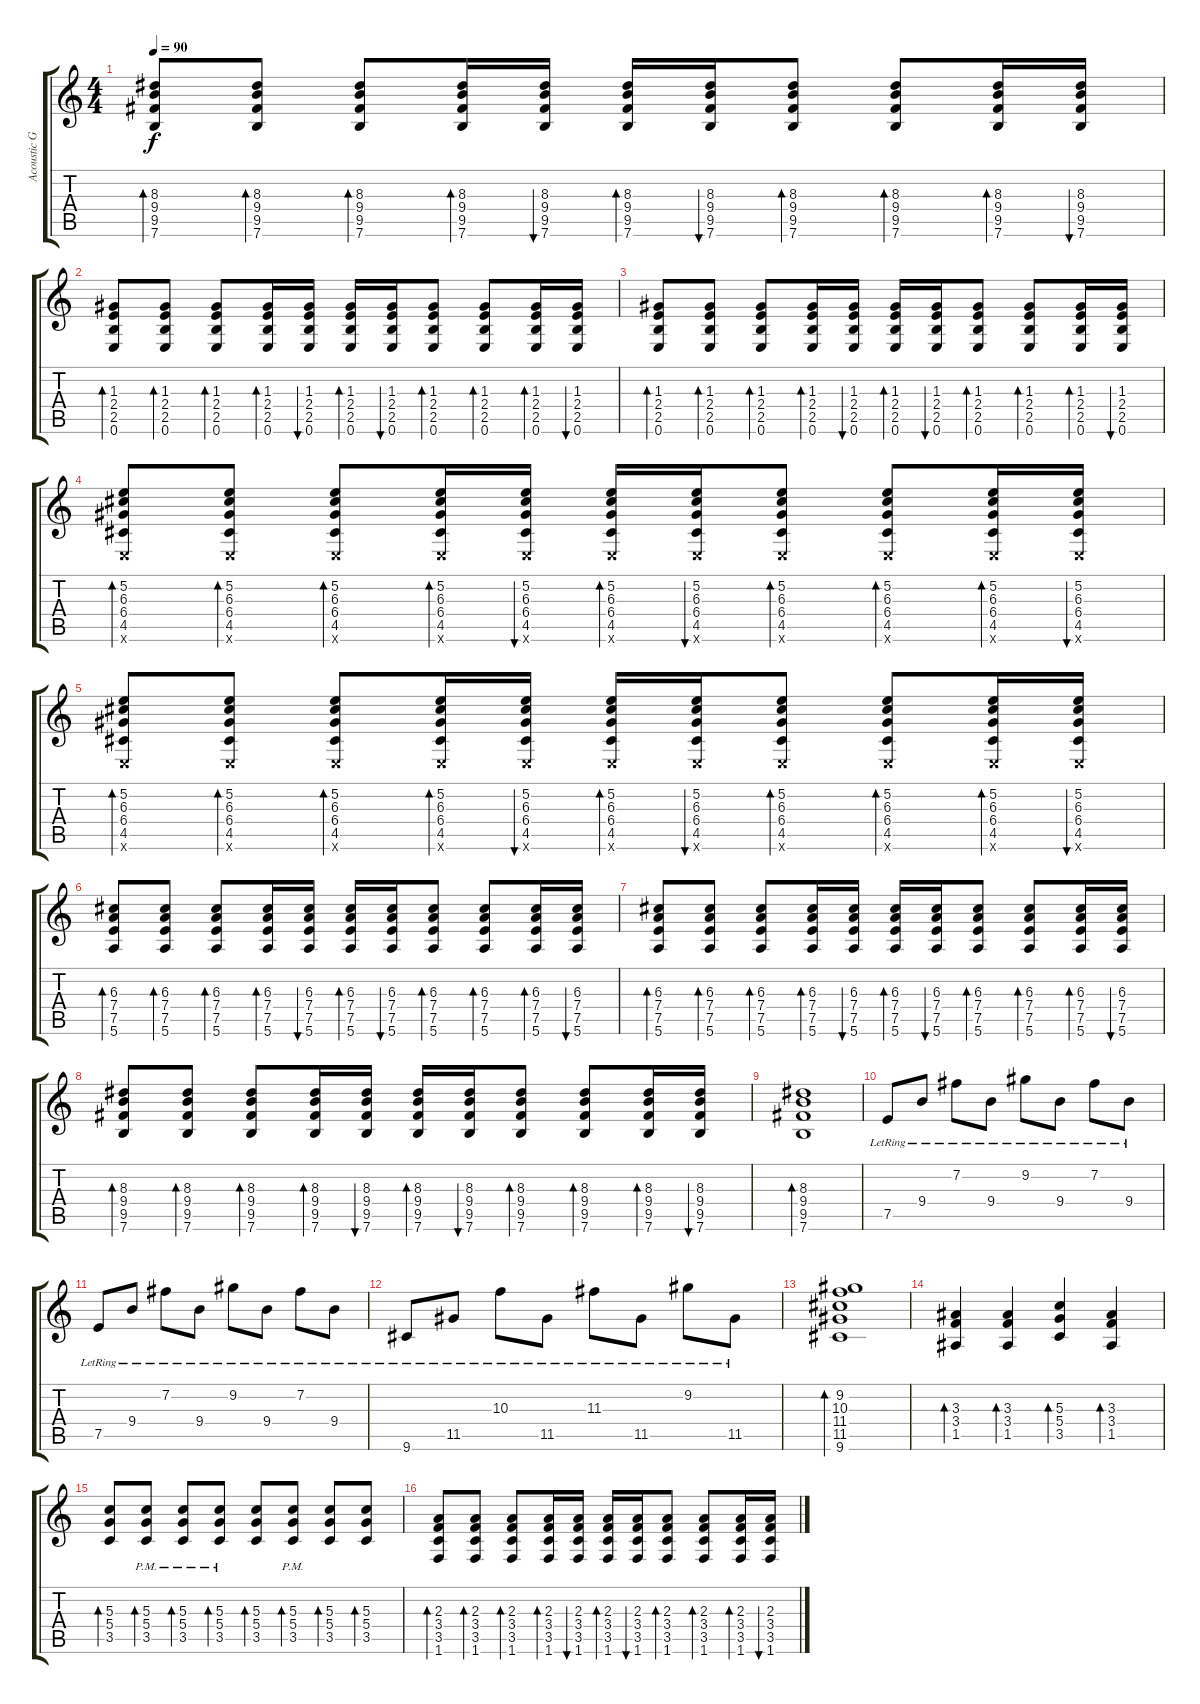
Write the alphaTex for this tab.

\track ("Acoustic Guitar" "Acoustic G") {instrument acousticguitarsteel}
\staff {score tabs}
\tuning (E4 B3 G3 D3 A2 E2) {hide}
\ts (4 4)
\tempo 90
\clef g2
\ks c
(8.3 9.4 9.5 7.6).8{bd 30 dy f} (8.3 9.4 9.5 7.6).8{bd 30} (8.3 9.4 9.5 7.6).8{bd 30} (8.3 9.4 9.5 7.6).16{bd 30} (8.3 9.4 9.5 7.6).16{bu 120} (8.3 9.4 9.5 7.6).16{bd 30} (8.3 9.4 9.5 7.6).16{bu 120} (8.3 9.4 9.5 7.6).8{bd 30} (8.3 9.4 9.5 7.6).8{bd 30} (8.3 9.4 9.5 7.6).16{bd 30} (8.3 9.4 9.5 7.6).16{bu 120} |
(1.3 2.4 2.5 0.6).8{bd 30} (1.3 2.4 2.5 0.6).8{bd 30} (1.3 2.4 2.5 0.6).8{bd 30} (1.3 2.4 2.5 0.6).16{bd 30} (1.3 2.4 2.5 0.6).16{bu 120} (1.3 2.4 2.5 0.6).16{bd 30} (1.3 2.4 2.5 0.6).16{bu 120} (1.3 2.4 2.5 0.6).8{bd 30} (1.3 2.4 2.5 0.6).8{bd 30} (1.3 2.4 2.5 0.6).16{bd 30} (1.3 2.4 2.5 0.6).16{bu 120} |
(1.3 2.4 2.5 0.6).8{bd 30} (1.3 2.4 2.5 0.6).8{bd 30} (1.3 2.4 2.5 0.6).8{bd 30} (1.3 2.4 2.5 0.6).16{bd 30} (1.3 2.4 2.5 0.6).16{bu 120} (1.3 2.4 2.5 0.6).16{bd 30} (1.3 2.4 2.5 0.6).16{bu 120} (1.3 2.4 2.5 0.6).8{bd 30} (1.3 2.4 2.5 0.6).8{bd 30} (1.3 2.4 2.5 0.6).16{bd 30} (1.3 2.4 2.5 0.6).16{bu 120} |
(5.2 6.3 6.4 4.5 0.6{x}).8{bd 30} (5.2 6.3 6.4 4.5 0.6{x}).8{bd 30} (5.2 6.3 6.4 4.5 0.6{x}).8{bd 30} (5.2 6.3 6.4 4.5 0.6{x}).16{bd 30} (5.2 6.3 6.4 4.5 0.6{x}).16{bu 120} (5.2 6.3 6.4 4.5 0.6{x}).16{bd 30} (5.2 6.3 6.4 4.5 0.6{x}).16{bu 120} (5.2 6.3 6.4 4.5 0.6{x}).8{bd 30} (5.2 6.3 6.4 4.5 0.6{x}).8{bd 30} (5.2 6.3 6.4 4.5 0.6{x}).16{bd 30} (5.2 6.3 6.4 4.5 0.6{x}).16{bu 120} |
(5.2 6.3 6.4 4.5 0.6{x}).8{bd 30} (5.2 6.3 6.4 4.5 0.6{x}).8{bd 30} (5.2 6.3 6.4 4.5 0.6{x}).8{bd 30} (5.2 6.3 6.4 4.5 0.6{x}).16{bd 30} (5.2 6.3 6.4 4.5 0.6{x}).16{bu 120} (5.2 6.3 6.4 4.5 0.6{x}).16{bd 30} (5.2 6.3 6.4 4.5 0.6{x}).16{bu 120} (5.2 6.3 6.4 4.5 0.6{x}).8{bd 30} (5.2 6.3 6.4 4.5 0.6{x}).8{bd 30} (5.2 6.3 6.4 4.5 0.6{x}).16{bd 30} (5.2 6.3 6.4 4.5 0.6{x}).16{bu 120} |
(6.3 7.4 7.5 5.6).8{bd 30} (6.3 7.4 7.5 5.6).8{bd 30} (6.3 7.4 7.5 5.6).8{bd 30} (6.3 7.4 7.5 5.6).16{bd 30} (6.3 7.4 7.5 5.6).16{bu 120} (6.3 7.4 7.5 5.6).16{bd 30} (6.3 7.4 7.5 5.6).16{bu 120} (6.3 7.4 7.5 5.6).8{bd 30} (6.3 7.4 7.5 5.6).8{bd 30} (6.3 7.4 7.5 5.6).16{bd 30} (6.3 7.4 7.5 5.6).16{bu 120} |
(6.3 7.4 7.5 5.6).8{bd 30} (6.3 7.4 7.5 5.6).8{bd 30} (6.3 7.4 7.5 5.6).8{bd 30} (6.3 7.4 7.5 5.6).16{bd 30} (6.3 7.4 7.5 5.6).16{bu 120} (6.3 7.4 7.5 5.6).16{bd 30} (6.3 7.4 7.5 5.6).16{bu 120} (6.3 7.4 7.5 5.6).8{bd 30} (6.3 7.4 7.5 5.6).8{bd 30} (6.3 7.4 7.5 5.6).16{bd 30} (6.3 7.4 7.5 5.6).16{bu 120} |
(8.3 9.4 9.5 7.6).8{bd 30} (8.3 9.4 9.5 7.6).8{bd 30} (8.3 9.4 9.5 7.6).8{bd 30} (8.3 9.4 9.5 7.6).16{bd 30} (8.3 9.4 9.5 7.6).16{bu 120} (8.3 9.4 9.5 7.6).16{bd 30} (8.3 9.4 9.5 7.6).16{bu 120} (8.3 9.4 9.5 7.6).8{bd 30} (8.3 9.4 9.5 7.6).8{bd 30} (8.3 9.4 9.5 7.6).16{bd 30} (8.3 9.4 9.5 7.6).16{bu 120} |
(8.3 9.4 9.5 7.6).1{bd 120} |
7.5{lr}.8 9.4{lr}.8 7.2{lr}.8 9.4{lr}.8 9.2{lr}.8 9.4{lr}.8 7.2{lr}.8 9.4{lr}.8 |
7.5{lr}.8 9.4{lr}.8 7.2{lr}.8 9.4{lr}.8 9.2{lr}.8 9.4{lr}.8 7.2{lr}.8 9.4{lr}.8 |
9.6{lr}.8 11.5{lr}.8 10.3{lr}.8 11.5{lr}.8 11.3{lr}.8 11.5{lr}.8 9.2{lr}.8 11.5{lr}.8 |
(9.2 10.3 11.4 11.5 9.6).1{bd 120} |
(3.3 3.4 1.5).4{bd 60} (3.3 3.4 1.5).4{bd 60} (5.3 5.4 3.5).4{bd 60} (3.3 3.4 1.5).4{bd 60} |
(5.3 5.4 3.5).8{bd 60} (5.3{pm} 5.4{pm} 3.5{pm}).8{bd 30} (5.3{pm} 5.4{pm} 3.5{pm}).8{bd 30} (5.3{pm} 5.4{pm} 3.5{pm}).8{bd 30} (5.3 5.4 3.5).8{bd 60} (5.3{pm} 5.4{pm} 3.5{pm}).8{bd 30} (5.3 5.4 3.5).8{bd 30} (5.3 5.4 3.5).8{bd 30} |
(2.3 3.4 3.5 1.6).8{bd 30} (2.3 3.4 3.5 1.6).8{bd 30} (2.3 3.4 3.5 1.6).8{bd 30} (2.3 3.4 3.5 1.6).16{bd 30} (2.3 3.4 3.5 1.6).16{bu 30} (2.3 3.4 3.5 1.6).16{bd 30} (2.3 3.4 3.5 1.6).16{bu 30} (2.3 3.4 3.5 1.6).8{bd 30} (2.3 3.4 3.5 1.6).8{bd 30} (2.3 3.4 3.5 1.6).16{bd 30} (2.3 3.4 3.5 1.6).16{bu 30}
